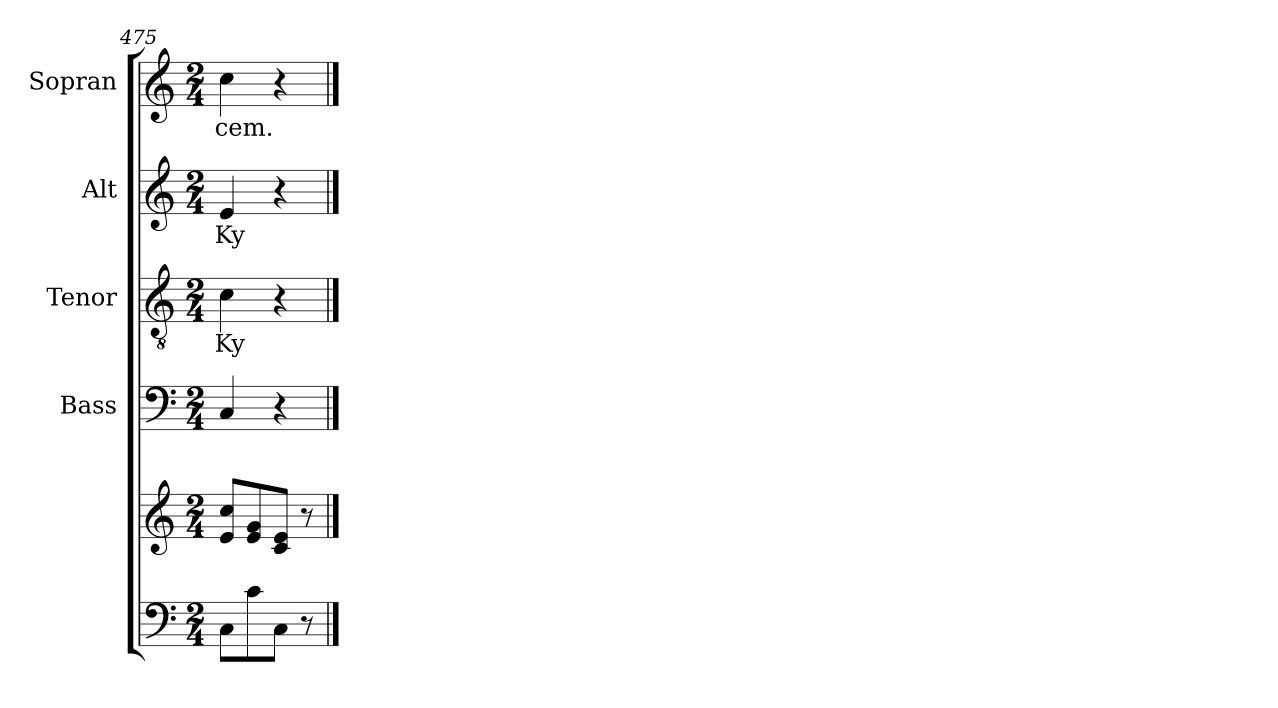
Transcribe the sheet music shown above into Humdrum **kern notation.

**kern	**kern	**kern	**kern	**text	**kern	**text	**kern	**text
*part5	*part5	*part4	*part3	*part3	*part2	*part2	*part1	*part1
*staff6	*staff5	*staff4	*staff3	*staff3	*staff2	*staff2	*staff1	*staff1
*	*	*I"Bass	*I"Tenor	*	*I"Alt	*	*I"Sopran	*
*	*	*I'B.	*I'T.	*	*I'A.	*	*I'S.	*
*clefF4	*clefG2	*clefF4	*clefGv2	*	*clefG2	*	*clefG2	*
*k[]	*k[]	*k[]	*k[]	*	*k[]	*	*k[]	*
*C:	*C:	*C:	*C:	*	*C:	*	*C:	*
*M2/4	*M2/4	*M2/4	*M2/4	*	*M2/4	*	*M2/4	*
=475	=475	=475	=475	=475	=475	=475	=475	=475
!	!	!	!	!LO:LY:b	!	!LO:LY:b	!	!LO:LY:b
8C\L	8e/ 8cc/L	4C/	4c\	Ky-	4e/	Ky-	4cc\	-cem.
8c\	8e/ 8g/	.	.	.	.	.	.	.
8C\J	8c/ 8e/J	4r	4r	.	4r	.	4r	.
8r	8r	.	.	.	.	.	.	.
==	==	==	==	==	==	==	==	==
*-	*-	*-	*-	*-	*-	*-	*-	*-
